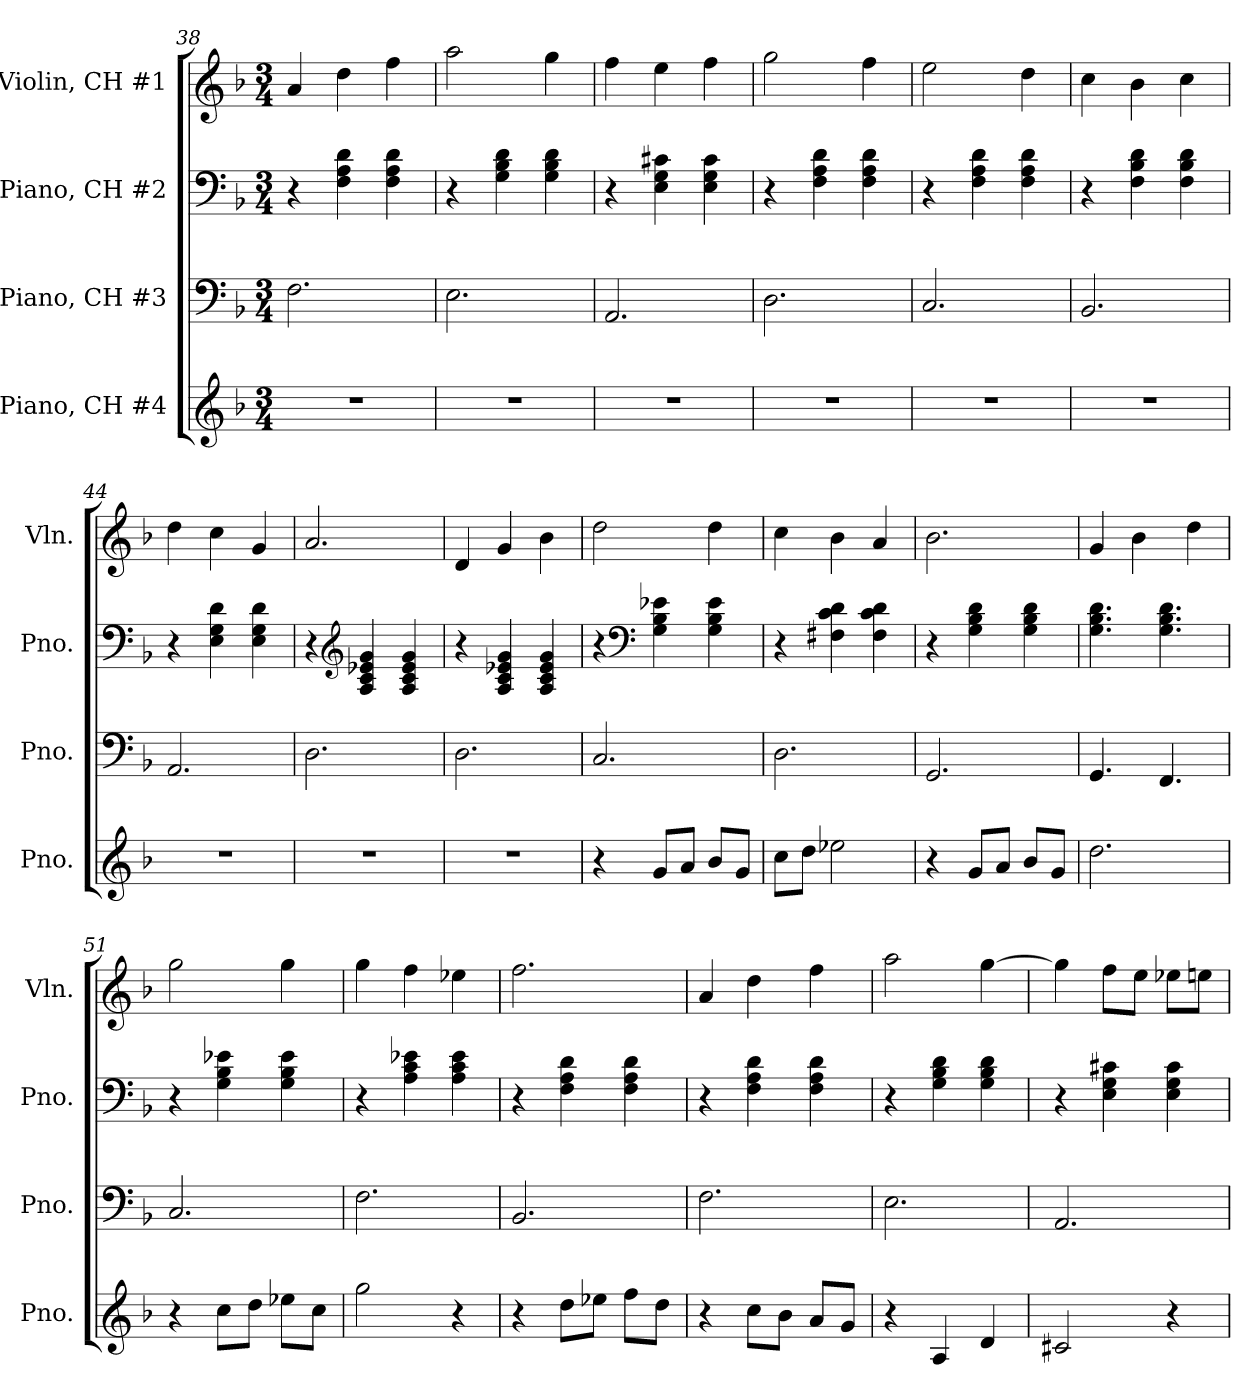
**kern	**kern	**kern	**kern
*part4	*part3	*part2	*part1
*staff4	*staff3	*staff2	*staff1
*I"Piano, CH #4	*I"Piano, CH #3	*I"Piano, CH #2	*I"Violin, CH #1
*I'Pno.	*I'Pno.	*I'Pno.	*I'Vln.
*clefG2	*clefF4	*clefF4	*clefG2
*k[b-]	*k[b-]	*k[b-]	*k[b-]
*M3/4	*M3/4	*M3/4	*M3/4
=38	=38	=38	=38
2.r	2.F\	4r	4a/
.	.	4F\ 4A\ 4d\	4dd\
.	.	4F\ 4A\ 4d\	4ff\
!!LO:LB:g=z
=39	=39	=39	=39
2.r	2.E\	4r	2aa\
.	.	4G\ 4B-\ 4d\	.
.	.	4G\ 4B-\ 4d\	4gg\
=40	=40	=40	=40
2.r	2.AA/	4r	4ff\
.	.	4E\ 4G\ 4c#X\	4ee\
.	.	4E\ 4G\ 4c#\	4ff\
=41	=41	=41	=41
2.r	2.D\	4r	2gg\
.	.	4F\ 4A\ 4d\	.
.	.	4F\ 4A\ 4d\	4ff\
=42	=42	=42	=42
2.r	2.C/	4r	2ee\
.	.	4F\ 4A\ 4d\	.
.	.	4F\ 4A\ 4d\	4dd\
=43	=43	=43	=43
2.r	2.BB-/	4r	4cc\
.	.	4F\ 4B-\ 4d\	4b-\
.	.	4F\ 4B-\ 4d\	4cc\
=44	=44	=44	=44
2.r	2.AA/	4r	4dd\
.	.	4E\ 4G\ 4d\	4cc\
.	.	4E\ 4G\ 4d\	4g/
=45	=45	=45	=45
2.r	2.D\	4r	2.a/
*	*	*clefG2	*
.	.	4A/ 4c/ 4e-X/ 4g/	.
.	.	4A/ 4c/ 4e-/ 4g/	.
=46	=46	=46	=46
2.r	2.D\	4r	4d/
.	.	4A/ 4c/ 4e-X/ 4g/	4g/
.	.	4A/ 4c/ 4e-/ 4g/	4b-\
!!LO:LB:g=z
=47	=47	=47	=47
4r	2.C/	4r	2dd\
*	*	*clefF4	*
8g/L	.	4G\ 4B-\ 4e-X\	.
8a/J	.	.	.
8b-/L	.	4G\ 4B-\ 4e-\	4dd\
8g/J	.	.	.
=48	=48	=48	=48
8cc\L	2.D\	4r	4cc\
8dd\J	.	.	.
2ee-X\	.	4F#X\ 4c\ 4d\	4b-\
.	.	4F#\ 4c\ 4d\	4a/
=49	=49	=49	=49
4r	2.GG/	4r	2.b-\
8g/L	.	4G\ 4B-\ 4d\	.
8a/J	.	.	.
8b-/L	.	4G\ 4B-\ 4d\	.
8g/J	.	.	.
=50	=50	=50	=50
2.dd\	4.GG/	4.G\ 4.B-\ 4.d\	4g/
.	.	.	4b-\
.	4.FF/	4.G\ 4.B-\ 4.d\	.
.	.	.	4dd\
=51	=51	=51	=51
4r	2.C/	4r	2gg\
8cc\L	.	4G\ 4B-\ 4e-X\	.
8dd\J	.	.	.
8ee-X\L	.	4G\ 4B-\ 4e-\	4gg\
8cc\J	.	.	.
=52	=52	=52	=52
2gg\	2.F\	4r	4gg\
.	.	4A\ 4c\ 4e-X\	4ff\
4r	.	4A\ 4c\ 4e-\	4ee-X\
=53	=53	=53	=53
4r	2.BB-/	4r	2.ff\
8dd\L	.	4F\ 4A\ 4d\	.
8ee-X\J	.	.	.
8ff\L	.	4F\ 4A\ 4d\	.
8dd\J	.	.	.
!!LO:PB:g=z
=54	=54	=54	=54
4r	2.F\	4r	4a/
8cc\L	.	4F\ 4A\ 4d\	4dd\
8b-\J	.	.	.
8a/L	.	4F\ 4A\ 4d\	4ff\
8g/J	.	.	.
=55	=55	=55	=55
4r	2.E\	4r	2aa\
4A/	.	4G\ 4B-\ 4d\	.
4d/	.	4G\ 4B-\ 4d\	[4gg\
=56	=56	=56	=56
2c#X/	2.AA/	4r	4gg\]
.	.	4E\ 4G\ 4c#X\	8ff\L
.	.	.	8ee\J
4r	.	4E\ 4G\ 4c#\	8ee-X\L
.	.	.	8een\J
=	=	=	=
*-	*-	*-	*-
